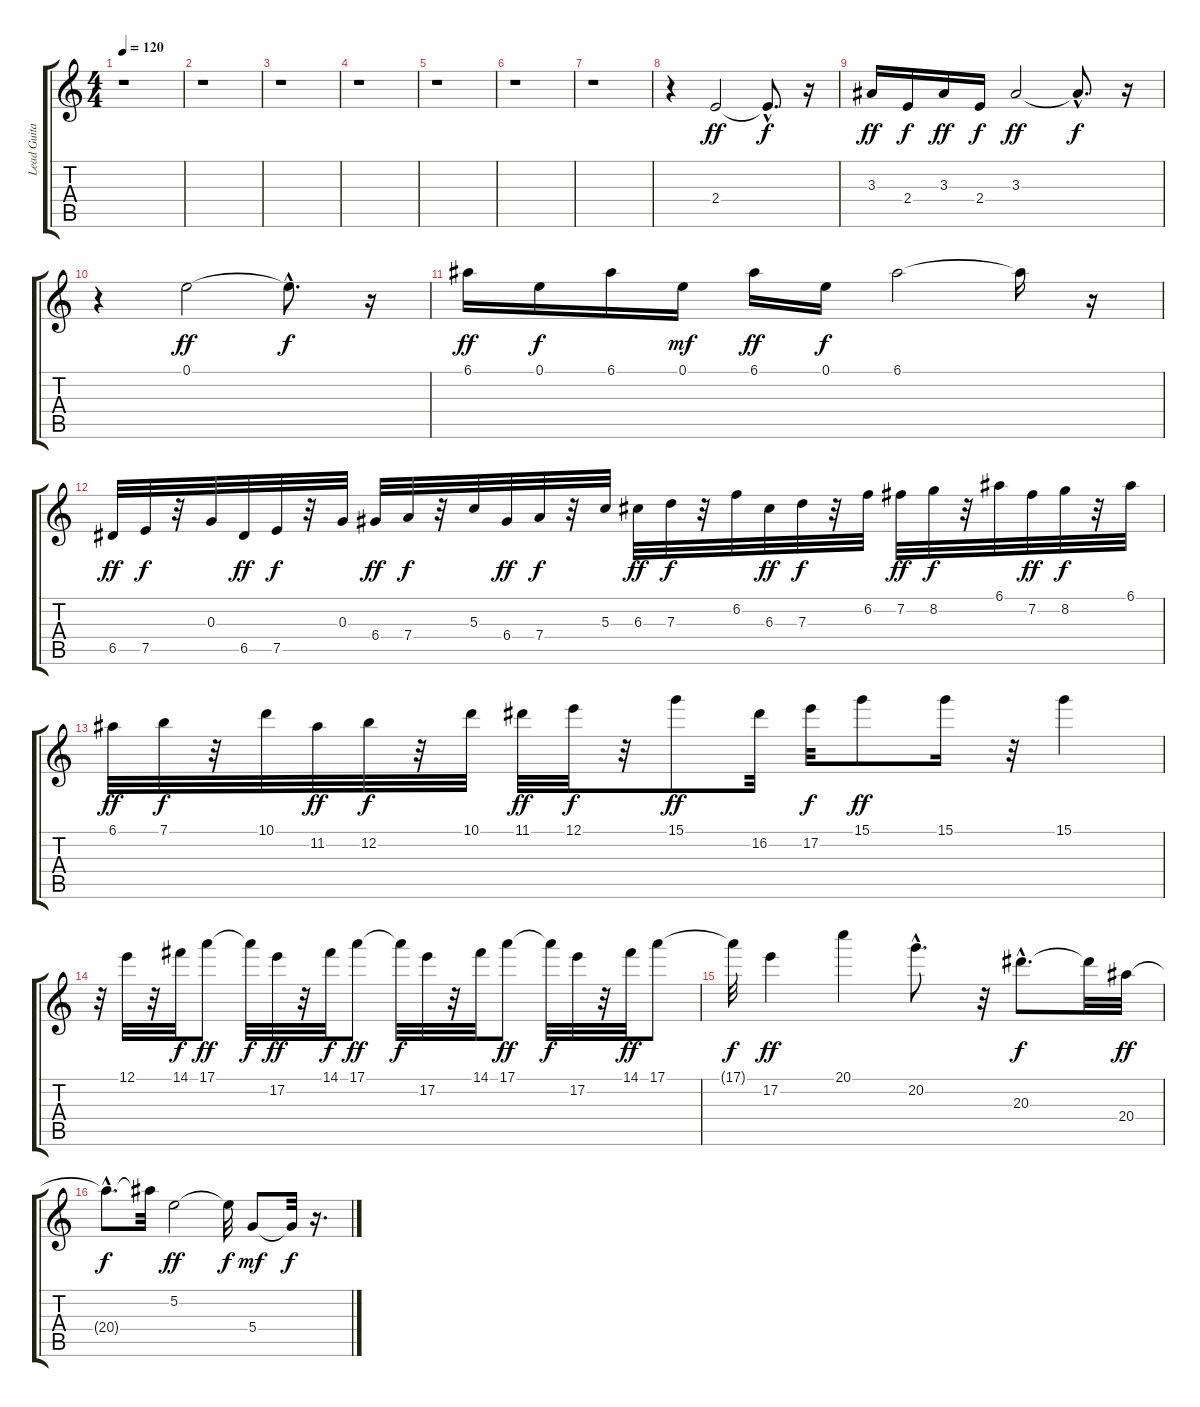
\track ("Lead Guitar" "Lead Guita") {instrument distortionguitar}
\staff {score tabs}
\tuning (E4 B3 G3 D3 A2 E2) {hide}
\ts (4 4)
\tempo 120
\clef g2
\ks c
r.1{dy f} |
r.1 |
r.1 |
r.1 |
r.1 |
r.1 |
r.1 |
r.4 2.4.2{dy ff volume 12} 2.4{hac t}.8{d dy f} r.16 |
3.3.16{dy ff} 2.4.16{dy f} 3.3.16{dy ff} 2.4.16{dy f} 3.3.2{dy ff} 3.3{hac t}.8{d dy f} r.16 |
r.4 0.1.2{dy ff} 0.1{hac t}.8{d dy f} r.16 |
6.1.16{dy ff} 0.1.16{dy f} 6.1.16 0.1.16{dy mf} 6.1.16{dy ff} 0.1.16{dy f} 6.1.2 6.1{t}.16 r.16 |
6.5.32{dy ff volume 13} 7.5.32{dy f} r.32 0.3.32 6.5.32{dy ff} 7.5.32{dy f} r.32 0.3.32 6.4.32{dy ff} 7.4.32{dy f} r.32 5.3.32 6.4.32{dy ff} 7.4.32{dy f} r.32 5.3.32 6.3.32{dy ff} 7.3.32{dy f} r.32 6.2.32 6.3.32{dy ff} 7.3.32{dy f} r.32 6.2.32 7.2.32{dy ff} 8.2.32{dy f} r.32 6.1.32 7.2.32{dy ff} 8.2.32{dy f} r.32 6.1.32 |
6.1.32{dy ff} 7.1.32{dy f} r.32 10.1.32 11.2.32{dy ff} 12.2.32{dy f} r.32 10.1.32 11.1.32{dy ff} 12.1.32{dy f} r.32 15.1.8{dy ff} 16.2.32 17.2.32{dy f} 15.1.8{dy ff} 15.1.16 r.32 15.1.4 |
r.32 12.1.32 r.32 14.1.32{dy f} 17.1.8{dy ff} 17.1{t}.32{dy f} 17.2.32{dy ff} r.32 14.1.32{dy f} 17.1.8{dy ff} 17.1{t}.32{dy f} 17.2.32 r.32 14.1.32 17.1.8{dy ff} 17.1{t}.32{dy f} 17.2.32 r.32 14.1.32{dy ff} 17.1.8 |
17.1{t}.32{dy f} 17.2.4{dy ff} 20.1.4 20.2{hac}.8{d volume 13} r.32 20.3{hac}.8{d dy f volume 13} 20.3{t}.32 20.4.32{dy ff} |
20.4{hac t}.8{d dy f} 20.4{t}.32 5.2.2{dy ff} 5.2{t}.32{dy f} 5.4.8{dy mf} 5.4{t}.32{dy f} r.16{d}
